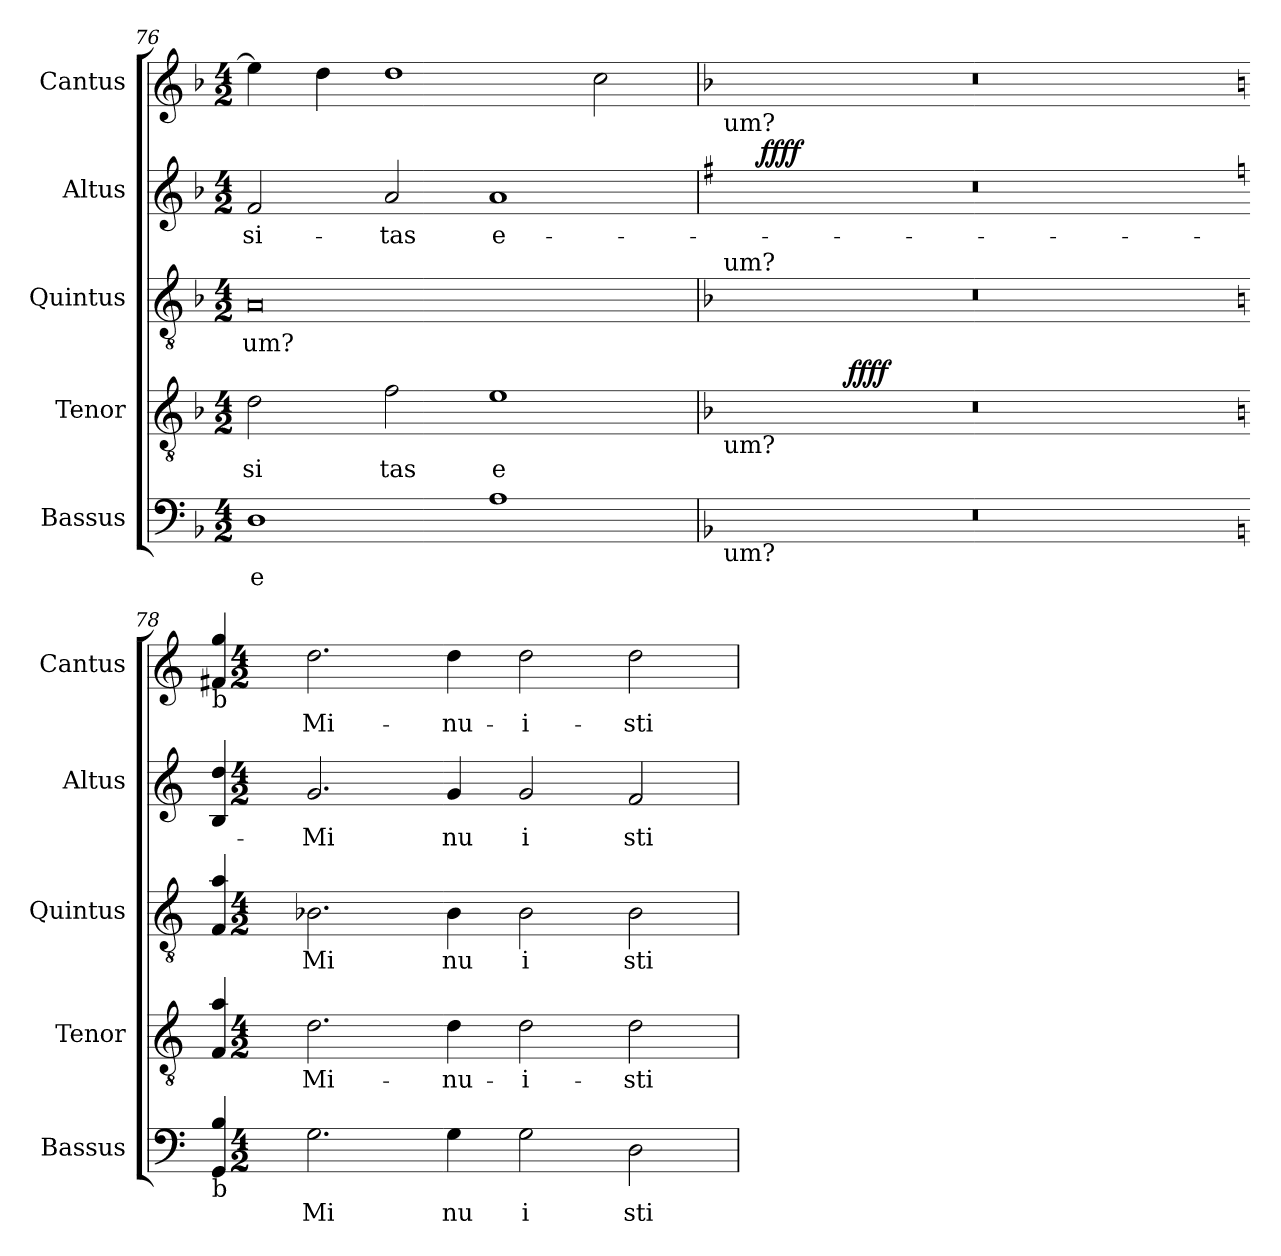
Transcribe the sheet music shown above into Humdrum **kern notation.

**kern	**text	**kern	**text	**dynam	**kern	**text	**kern	**text	**dynam	**kern	**text
*part5	*part5	*part4	*part4	*part4	*part3	*part3	*part2	*part2	*part2	*part1	*part1
*staff5	*staff5	*staff4	*staff4	*staff4	*staff3	*staff3	*staff2	*staff2	*staff2	*staff1	*staff1
*I"Bassus	*	*I"Tenor	*	*	*I"Quintus	*	*I"Altus	*	*	*I"Cantus	*
*I'Bassus	*	*I'Tenor	*	*	*I'Quintus	*	*I'Altus	*	*	*I'Cantus	*
*clefF4	*	*clefGv2	*	*	*clefGv2	*	*clefG2	*	*	*clefG2	*
*k[b-]	*	*k[b-]	*	*	*k[b-]	*	*k[b-]	*	*	*k[b-]	*
*F:	*	*F:	*	*	*F:	*	*F:	*	*	*F:	*
*M4/2	*	*M4/2	*	*	*M4/2	*	*M4/2	*	*	*M4/2	*
=76	=76	=76	=76	=76	=76	=76	=76	=76	=76	=76	=76
!	!LO:LY:b:rj	!	!LO:LY:b:cj	!	!	!LO:LY:b	!	!LO:LY:b:cj	!	!	!
1D	e	2d\	si	.	0A	um?	2f/	-si-	.	4ee\]	.
.	.	.	.	.	.	.	.	.	.	4dd\	.
!	!	!	!LO:LY:b:cj	!	!	!	!	!LO:LY:b:cj	!	!	!
.	.	2f\	tas	.	.	.	2a/	-tas	.	1dd	.
!	!	!	!LO:LY:b:cj	!	!	!	!	!LO:LY:b:cj	!	!	!
1A	.	1e	e	.	.	.	1a	e-	.	.	.
.	.	.	.	.	.	.	.	.	.	2cc\	.
=77	=77	=77	=77	=77	=77	=77	=77	=77	=77	=77	=77
*	*	*	*	*	*	*	*k[f#]	*	*	*	*
*	*	*	*	*	*	*	*G:	*	*	*	*
*	*	*^	*	*	*	*	*^	*	*	*	*
!	!	!	!	!	!	!	!	!LO:TX:a:t=um?	!	!	!	!	!
!	!	!	!	!	!	!LO:TX:a:t=um?	!	!	!	!	!	!	!
!	!	!LO:TX:b:t=um?	!	!	!	!	!	!	!	!	!	!	!
!LO:TX:b:t=um?	!	!	!	!	!	!	!	!	!	!	!	!	!
0r	.	0r	4...ryy	.	.	0r	.	0r	16.ryy	.	.	0r	.
!	!	!	!	!	!	!	!	!	!	!	!LO:DY:b	!	!
.	.	.	.	.	.	.	.	.	1ryy	.	ffff	.	.
!	!	!	!	!	!LO:DY:a	!	!	!	!	!	!	!	!
.	.	.	1ryy	.	ffff	.	.	.	.	.	.	.	.
.	.	.	.	.	.	.	.	.	2ryy	.	.	.	.
.	.	.	2ryy	.	.	.	.	.	.	.	.	.	.
.	.	.	.	.	.	.	.	.	4ryy	.	.	.	.
.	.	.	.	.	.	.	.	.	8ryy	.	.	.	.
.	.	.	32ryy	.	.	.	.	.	32ryy	.	.	.	.
*	*	*v	*v	*	*	*	*	*v	*v	*	*	*	*
!!LO:LB:g=z
=78	=78!	=78	=78!	=78!	=78	=78!	=78	=78!	=78!	=78!	=78!
*k[]	*	*k[]	*	*	*k[]	*	*k[]	*	*	*k[]	*
*C:	*	*C:	*	*	*C:	*	*C:	*	*	*C:	*
*	*	*^	*	*	*	*	*^	*	*	*	*
!	!	!	!	!	!	!	!	!	!	!	!	!LO:TX:b:t=b	!
!	!	!	!	!	!	!	!	!LO:TX:b:t=b	!	!	!	!	!
!	!	!LO:TX:b:t=b	!	!	!	!	!	!	!	!	!	!	!
!LO:TX:b:t=b	!	!	!	!	!	!	!	!	!	!	!	!	!
*	*	*v	*v	*	*	*	*	*v	*v	*	*	*	*
4B/ 4GG/	.	4a/ 4F/	.	.	4a/ 4F/	.	4dd/ 4B/	.	.	4gg/ 4f#X/	.
*M4/2	*	*M4/2	*	*	*M4/2	*	*M4/2	*	*	*M4/2	*
!	!LO:LY:b:cj	!	!LO:LY:b:cj	!	!	!LO:LY:b:cj	!	!LO:LY:b:cj	!	!	!LO:LY:b:cj
2.G\	Mi	2.d\	Mi-	.	2.B-X\	Mi	2.g/	-Mi	.	2.dd\	Mi-
!	!LO:LY:b:cj	!	!LO:LY:b:cj	!	!	!LO:LY:b:cj	!	!LO:LY:b:cj	!	!	!LO:LY:b:cj
4G\	nu	4d\	-nu-	.	4B-\	nu	4g/	nu	.	4dd\	-nu-
!	!LO:LY:b:cj	!	!LO:LY:b:cj	!	!	!LO:LY:b:cj	!	!LO:LY:b:cj	!	!	!LO:LY:b:cj
2G\	i	2d\	-i-	.	2B-\	i	2g/	i	.	2dd\	-i-
!	!LO:LY:b:cj	!	!LO:LY:b:cj	!	!	!LO:LY:b:cj	!	!LO:LY:b:cj	!	!	!LO:LY:b:cj
2D\	sti	2d\	-sti	.	2B-\	sti	2f/	sti	.	2dd\	-sti
=	=	=	=	=	=	=	=	=	=	=	=
*-	*-	*-	*-	*-	*-	*-	*-	*-	*-	*-	*-
